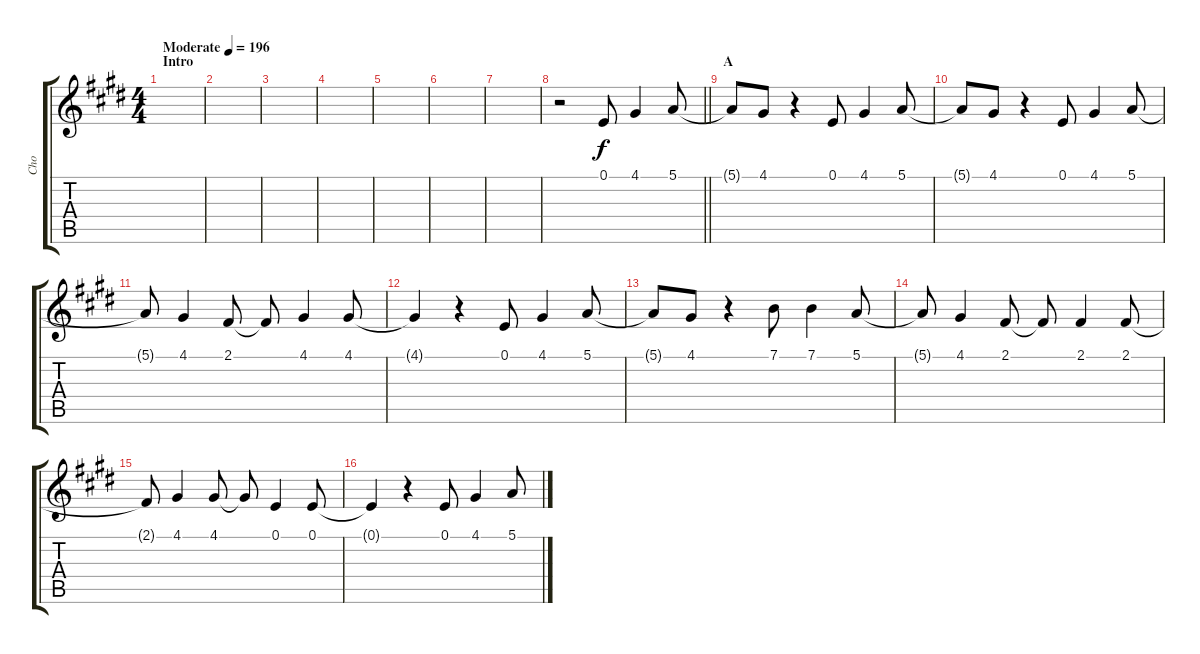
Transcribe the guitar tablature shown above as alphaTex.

\track ("Cho" "Cho") {instrument flute}
\staff {score tabs}
\tuning (E4 B3 G3 D3 A2 E2) {hide}
\ts (4 4)
\section ("" "Intro")
\tempo (196 "Moderate")
\clef g2
\ks e
|
|
|
|
|
|
|
\barLineRight lightlight
r.2 0.1.8 4.1.4 5.1.8 |
\section ("" "A")
5.1{t}.8 4.1.8 r.4 0.1.8 4.1.4 5.1.8 |
5.1{t}.8 4.1.8 r.4 0.1.8 4.1.4 5.1.8 |
5.1{t}.8 4.1.4 2.1.8 2.1{t}.8 4.1.4 4.1.8 |
4.1{t}.4 r.4 0.1.8 4.1.4 5.1.8 |
5.1{t}.8 4.1.8 r.4 7.1.8 7.1.4 5.1.8 |
5.1{t}.8 4.1.4 2.1.8 2.1{t}.8 2.1.4 2.1.8 |
2.1{t}.8 4.1.4 4.1.8 4.1{t}.8 0.1.4 0.1.8 |
0.1{t}.4 r.4 0.1.8 4.1.4 5.1.8
